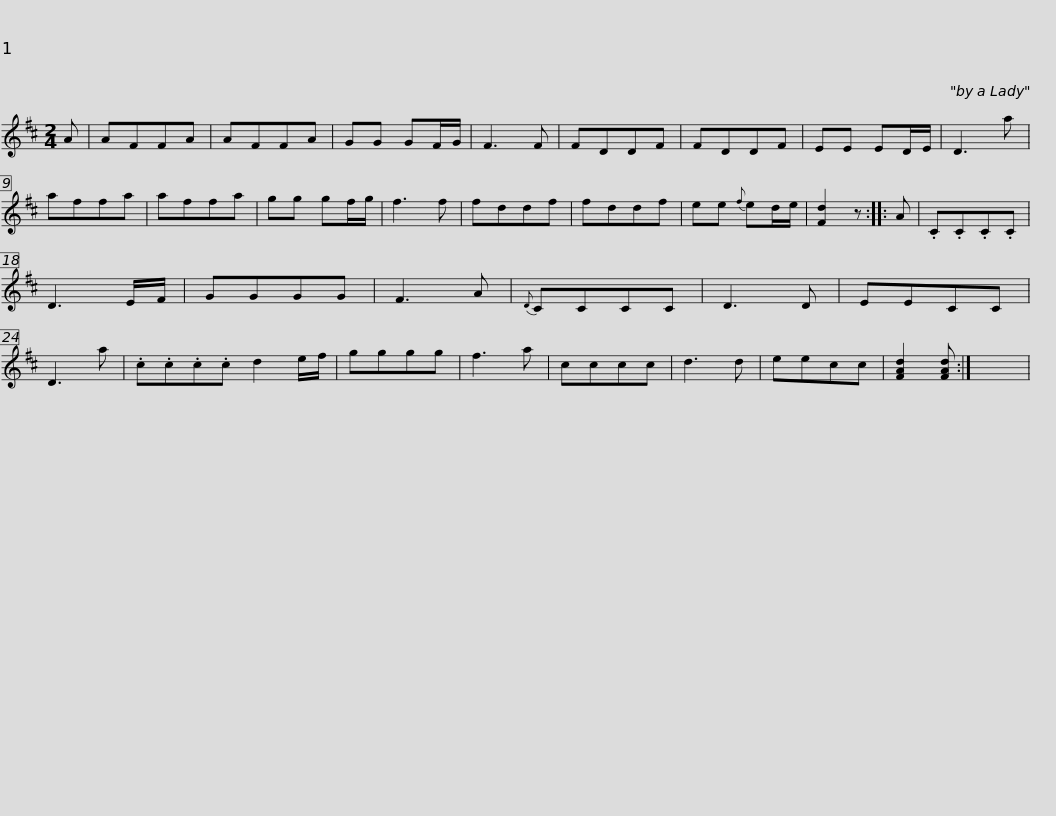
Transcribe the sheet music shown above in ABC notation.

X:1
L:1/8
M:2/4
I:linebreak $
K:D
V:1 treble
V:1
 A | AFFA | AFFA | GG GF/G/ | F3 F | %5
 FDDF | FDDF | EE ED/E/ | D3 a | affa | %10
 affa |$ gg gf/g/ | f3 f | fddf | fddf | %15
 ee{f} ed/e/ | [Fd]2 z :: A | .C.C.C.C | D3 E/F/ | %20
 GGGG | F3 A |${D} CCCC | D3 D | EECC | %25
 D3 a | .c.c.c.c d2 e/f/ | gggg | f3 a | cccc | %30
 d3 d | eecc | [FAd]2 [FAd] :|$ x4 | %34
